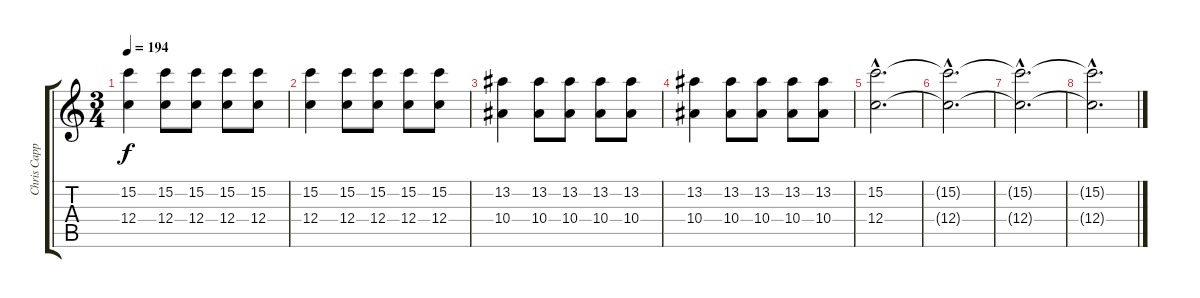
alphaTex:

\track ("Chris Cappelli" "Chris Capp") {instrument overdrivenguitar}
\staff {score tabs}
\tuning (D4 A3 F3 C3 G2 C2) {hide}
\ts (3 4)
\tempo 194
\clef g2
\ks c
(15.2 12.4).4{dy f} (15.2 12.4).8 (15.2 12.4).8 (15.2 12.4).8 (15.2 12.4).8 |
(15.2 12.4).4 (15.2 12.4).8 (15.2 12.4).8 (15.2 12.4).8 (15.2 12.4).8 |
(13.2 10.4).4 (13.2 10.4).8 (13.2 10.4).8 (13.2 10.4).8 (13.2 10.4).8 |
(13.2 10.4).4 (13.2 10.4).8 (13.2 10.4).8 (13.2 10.4).8 (13.2 10.4).8 |
(15.2{hac} 12.4{hac}).2{d} |
(15.2{hac t} 12.4{hac t}).2{d} |
(15.2{hac t} 12.4{hac t}).2{d} |
(15.2{hac t} 12.4{hac t}).2{d}
